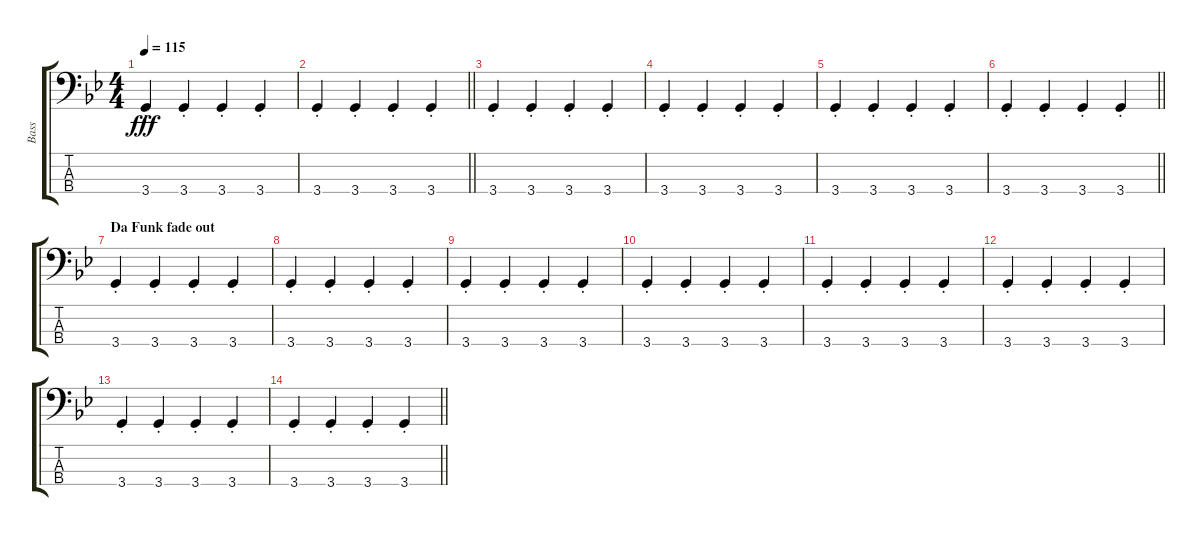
\track ("Bass" "Bass") {instrument electricbassfinger}
\staff {score tabs}
\tuning (G2 D2 A1 E1) {hide}
\ts (4 4)
\tempo 115
\clef f4
\ks gminor
3.4{st}.4{dy fff} 3.4{st}.4 3.4{st}.4 3.4{st}.4 |
\barLineRight lightlight
3.4{st}.4 3.4{st}.4 3.4{st}.4 3.4{st}.4 |
\section ("" "")
3.4{st}.4 3.4{st}.4 3.4{st}.4 3.4{st}.4 |
3.4{st}.4 3.4{st}.4 3.4{st}.4 3.4{st}.4 |
3.4{st}.4 3.4{st}.4 3.4{st}.4 3.4{st}.4 |
\barLineRight lightlight
3.4{st}.4 3.4{st}.4 3.4{st}.4 3.4{st}.4 |
\section ("" "Da Funk fade out")
3.4{st}.4 3.4{st}.4 3.4{st}.4 3.4{st}.4 |
3.4{st}.4 3.4{st}.4 3.4{st}.4 3.4{st}.4 |
3.4{st}.4 3.4{st}.4 3.4{st}.4 3.4{st}.4 |
3.4{st}.4 3.4{st}.4 3.4{st}.4 3.4{st}.4 |
3.4{st}.4 3.4{st}.4 3.4{st}.4 3.4{st}.4 |
3.4{st}.4 3.4{st}.4 3.4{st}.4 3.4{st}.4 |
3.4{st}.4 3.4{st}.4 3.4{st}.4 3.4{st}.4 |
\barLineRight lightlight
3.4{st}.4 3.4{st}.4 3.4{st}.4 3.4{st}.4
